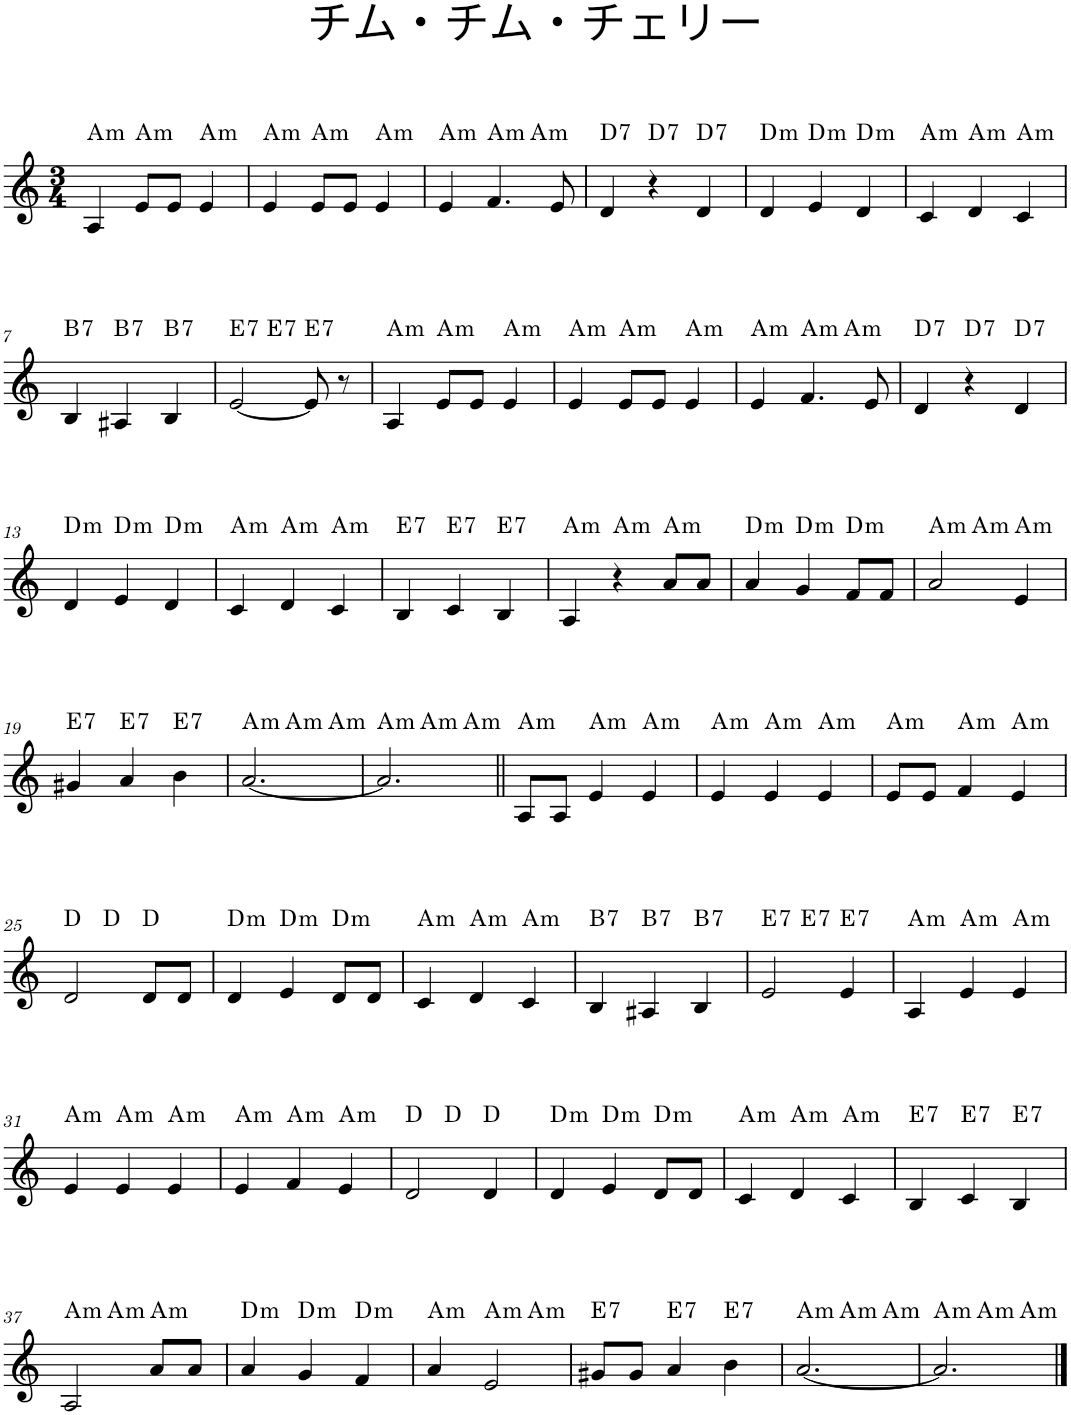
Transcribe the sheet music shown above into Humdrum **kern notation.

**kern	**harte
*part1	*part1
*staff1	*
*I"Piano	*
*I'Pno.	*
*clefG2	*
*k[]	*
*M3/4	*
=1	=1
!	!LO:H:kt=m
4A/	A:min
!	!LO:H:kt=m
8e/L	A:min
8e/J	.
!	!LO:H:kt=m
4e/	A:min
=2	=2
!	!LO:H:kt=m
4e/	A:min
!	!LO:H:kt=m
8e/L	A:min
8e/J	.
!	!LO:H:kt=m
4e/	A:min
=3	=3
!	!LO:H:kt=m
*^	*
4e/	2ryy	A:min
!	!	!LO:H:kt=m
4.f/	.	A:min
!	!	!LO:H:kt=m
.	4ryy	A:min
8e/	.	.
=4	=4	=4
!	!	!LO:H:kt=7
*v	*v	*
4d/	D:7
!	!LO:H:kt=7
4r	D:7
!	!LO:H:kt=7
4d/	D:7
=5	=5
!	!LO:H:kt=m
4d/	D:min
!	!LO:H:kt=m
4e/	D:min
!	!LO:H:kt=m
4d/	D:min
=6	=6
!	!LO:H:kt=m
4c/	A:min
!	!LO:H:kt=m
4d/	A:min
!	!LO:H:kt=m
4c/	A:min
!!LO:LB:g=z
=7	=7
!	!LO:H:kt=7
4B/	B:7
!	!LO:H:kt=7
4A#X/	B:7
!	!LO:H:kt=7
4B/	B:7
=8	=8
!	!LO:H:kt=7
*^	*
[<2e/	4ryy	E:7
!	!	!LO:H:kt=7
.	2ryy	E:7
!	!	!LO:H:kt=7
8e/]	.	E:7
8r	.	.
=9	=9	=9
!	!	!LO:H:kt=m
*v	*v	*
4A/	A:min
!	!LO:H:kt=m
8e/L	A:min
8e/J	.
!	!LO:H:kt=m
4e/	A:min
=10	=10
!	!LO:H:kt=m
4e/	A:min
!	!LO:H:kt=m
8e/L	A:min
8e/J	.
!	!LO:H:kt=m
4e/	A:min
=11	=11
!	!LO:H:kt=m
*^	*
4e/	2ryy	A:min
!	!	!LO:H:kt=m
4.f/	.	A:min
!	!	!LO:H:kt=m
.	4ryy	A:min
8e/	.	.
=12	=12	=12
!	!	!LO:H:kt=7
*v	*v	*
4d/	D:7
!	!LO:H:kt=7
4r	D:7
!	!LO:H:kt=7
4d/	D:7
!!LO:LB:g=z
=13	=13
!	!LO:H:kt=m
4d/	D:min
!	!LO:H:kt=m
4e/	D:min
!	!LO:H:kt=m
4d/	D:min
=14	=14
!	!LO:H:kt=m
4c/	A:min
!	!LO:H:kt=m
4d/	A:min
!	!LO:H:kt=m
4c/	A:min
=15	=15
!	!LO:H:kt=7
4B/	E:7
!	!LO:H:kt=7
4c/	E:7
!	!LO:H:kt=7
4B/	E:7
=16	=16
!	!LO:H:kt=m
4A/	A:min
!	!LO:H:kt=m
4r	A:min
!	!LO:H:kt=m
8a/L	A:min
8a/J	.
=17	=17
!	!LO:H:kt=m
4a/	D:min
!	!LO:H:kt=m
4g/	D:min
!	!LO:H:kt=m
8f/L	D:min
8f/J	.
=18	=18
!	!LO:H:kt=m
*^	*
2a/	4ryy	A:min
!	!	!LO:H:kt=m
.	2ryy	A:min
!	!	!LO:H:kt=m
4e/	.	A:min
!!LO:LB:g=z	!!
=19	=19	=19
!	!	!LO:H:kt=7
*v	*v	*
4g#X/	E:7
!	!LO:H:kt=7
4a/	E:7
!	!LO:H:kt=7
4b\	E:7
=20	=20
!	!LO:H:kt=m
*^	*
*	*^	*
[<2.a/	4ryy	2ryy	A:min
!	!	!	!LO:H:kt=m
.	2ryy	.	A:min
!	!	!	!LO:H:kt=m
.	.	4ryy	A:min
=21	=21	=21	=21
!	!	!	!LO:H:kt=m
2.a/]	4ryy	2ryy	A:min
!	!	!	!LO:H:kt=m
.	2ryy	.	A:min
!	!	!	!LO:H:kt=m
.	.	4ryy	A:min
=22||	=22||	=22||	=22||
!	!	!	!LO:H:kt=m
*v	*v	*v	*
8A/L	A:min
8A/J	.
!	!LO:H:kt=m
4e/	A:min
!	!LO:H:kt=m
4e/	A:min
=23	=23
!	!LO:H:kt=m
4e/	A:min
!	!LO:H:kt=m
4e/	A:min
!	!LO:H:kt=m
4e/	A:min
=24	=24
!	!LO:H:kt=m
8e/L	A:min
8e/J	.
!	!LO:H:kt=m
4f/	A:min
!	!LO:H:kt=m
4e/	A:min
!!LO:LB:g=z
=25	=25
*^	*
2d/	4ryy	D:maj
.	2ryy	D:maj
8d/L	.	D:maj
8d/J	.	.
=26	=26	=26
!	!	!LO:H:kt=m
*v	*v	*
4d/	D:min
!	!LO:H:kt=m
4e/	D:min
!	!LO:H:kt=m
8d/L	D:min
8d/J	.
=27	=27
!	!LO:H:kt=m
4c/	A:min
!	!LO:H:kt=m
4d/	A:min
!	!LO:H:kt=m
4c/	A:min
=28	=28
!	!LO:H:kt=7
4B/	B:7
!	!LO:H:kt=7
4A#X/	B:7
!	!LO:H:kt=7
4B/	B:7
=29	=29
!	!LO:H:kt=7
*^	*
2e/	4ryy	E:7
!	!	!LO:H:kt=7
.	2ryy	E:7
!	!	!LO:H:kt=7
4e/	.	E:7
=30	=30	=30
!	!	!LO:H:kt=m
*v	*v	*
4A/	A:min
!	!LO:H:kt=m
4e/	A:min
!	!LO:H:kt=m
4e/	A:min
!!LO:LB:g=z
=31	=31
!	!LO:H:kt=m
4e/	A:min
!	!LO:H:kt=m
4e/	A:min
!	!LO:H:kt=m
4e/	A:min
=32	=32
!	!LO:H:kt=m
4e/	A:min
!	!LO:H:kt=m
4f/	A:min
!	!LO:H:kt=m
4e/	A:min
=33	=33
*^	*
2d/	4ryy	D:maj
.	2ryy	D:maj
4d/	.	D:maj
=34	=34	=34
!	!	!LO:H:kt=m
*v	*v	*
4d/	D:min
!	!LO:H:kt=m
4e/	D:min
!	!LO:H:kt=m
8d/L	D:min
8d/J	.
=35	=35
!	!LO:H:kt=m
4c/	A:min
!	!LO:H:kt=m
4d/	A:min
!	!LO:H:kt=m
4c/	A:min
=36	=36
!	!LO:H:kt=7
4B/	E:7
!	!LO:H:kt=7
4c/	E:7
!	!LO:H:kt=7
4B/	E:7
!!LO:LB:g=z
=37	=37
!	!LO:H:kt=m
*^	*
2A/	4ryy	A:min
!	!	!LO:H:kt=m
.	2ryy	A:min
!	!	!LO:H:kt=m
8a/L	.	A:min
8a/J	.	.
=38	=38	=38
!	!	!LO:H:kt=m
*v	*v	*
4a/	D:min
!	!LO:H:kt=m
4g/	D:min
!	!LO:H:kt=m
4f/	D:min
=39	=39
!	!LO:H:kt=m
*^	*
4a/	2ryy	A:min
!	!	!LO:H:kt=m
2e/	.	A:min
!	!	!LO:H:kt=m
.	4ryy	A:min
=40	=40	=40
!	!	!LO:H:kt=7
*v	*v	*
8g#X/L	E:7
8g#/J	.
!	!LO:H:kt=7
4a/	E:7
!	!LO:H:kt=7
4b\	E:7
=41	=41
!	!LO:H:kt=m
*^	*
*	*^	*
[<2.a/	4ryy	2ryy	A:min
!	!	!	!LO:H:kt=m
.	2ryy	.	A:min
!	!	!	!LO:H:kt=m
.	.	4ryy	A:min
=42	=42	=42	=42
!	!	!	!LO:H:kt=m
2.a/]	4ryy	2ryy	A:min
!	!	!	!LO:H:kt=m
.	2ryy	.	A:min
!	!	!	!LO:H:kt=m
.	.	4ryy	A:min
*v	*v	*v	*
==	==
*-	*-
